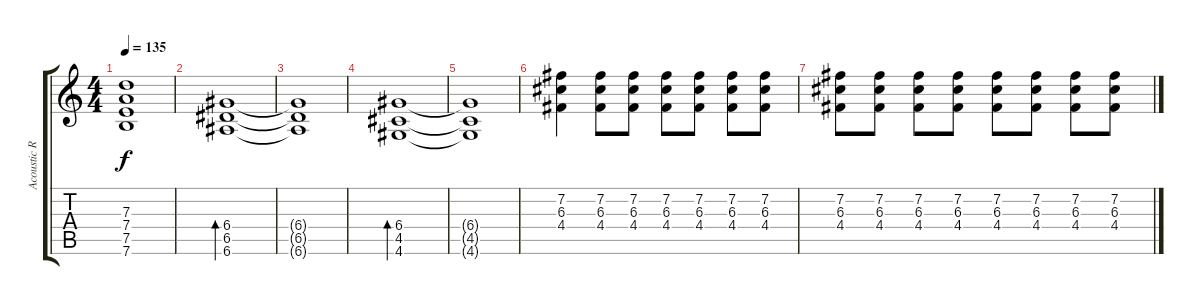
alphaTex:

\track ("Acoustic Rhytm" "Acoustic R") {instrument acousticguitarsteel}
\staff {score tabs}
\tuning (E4 B3 G3 D3 A2 E2) {hide}
\ts (4 4)
\tempo 135
\clef g2
\ks c
(7.3{t} 7.4{t} 7.5{t} 7.6{t}).1{dy f} |
(6.4 6.5 6.6).1{bd 240} |
(6.4{t} 6.5{t} 6.6{t}).1 |
(6.4 4.5 4.6).1{bd 240} |
(6.4{t} 4.5{t} 4.6{t}).1 |
(7.2 6.3 4.4).4 (7.2 6.3 4.4).8 (7.2 6.3 4.4).8 (7.2 6.3 4.4).8 (7.2 6.3 4.4).8 (7.2 6.3 4.4).8 (7.2 6.3 4.4).8 |
(7.2 6.3 4.4).8 (7.2 6.3 4.4).8 (7.2 6.3 4.4).8 (7.2 6.3 4.4).8 (7.2 6.3 4.4).8 (7.2 6.3 4.4).8 (7.2 6.3 4.4).8 (7.2 6.3 4.4).8
